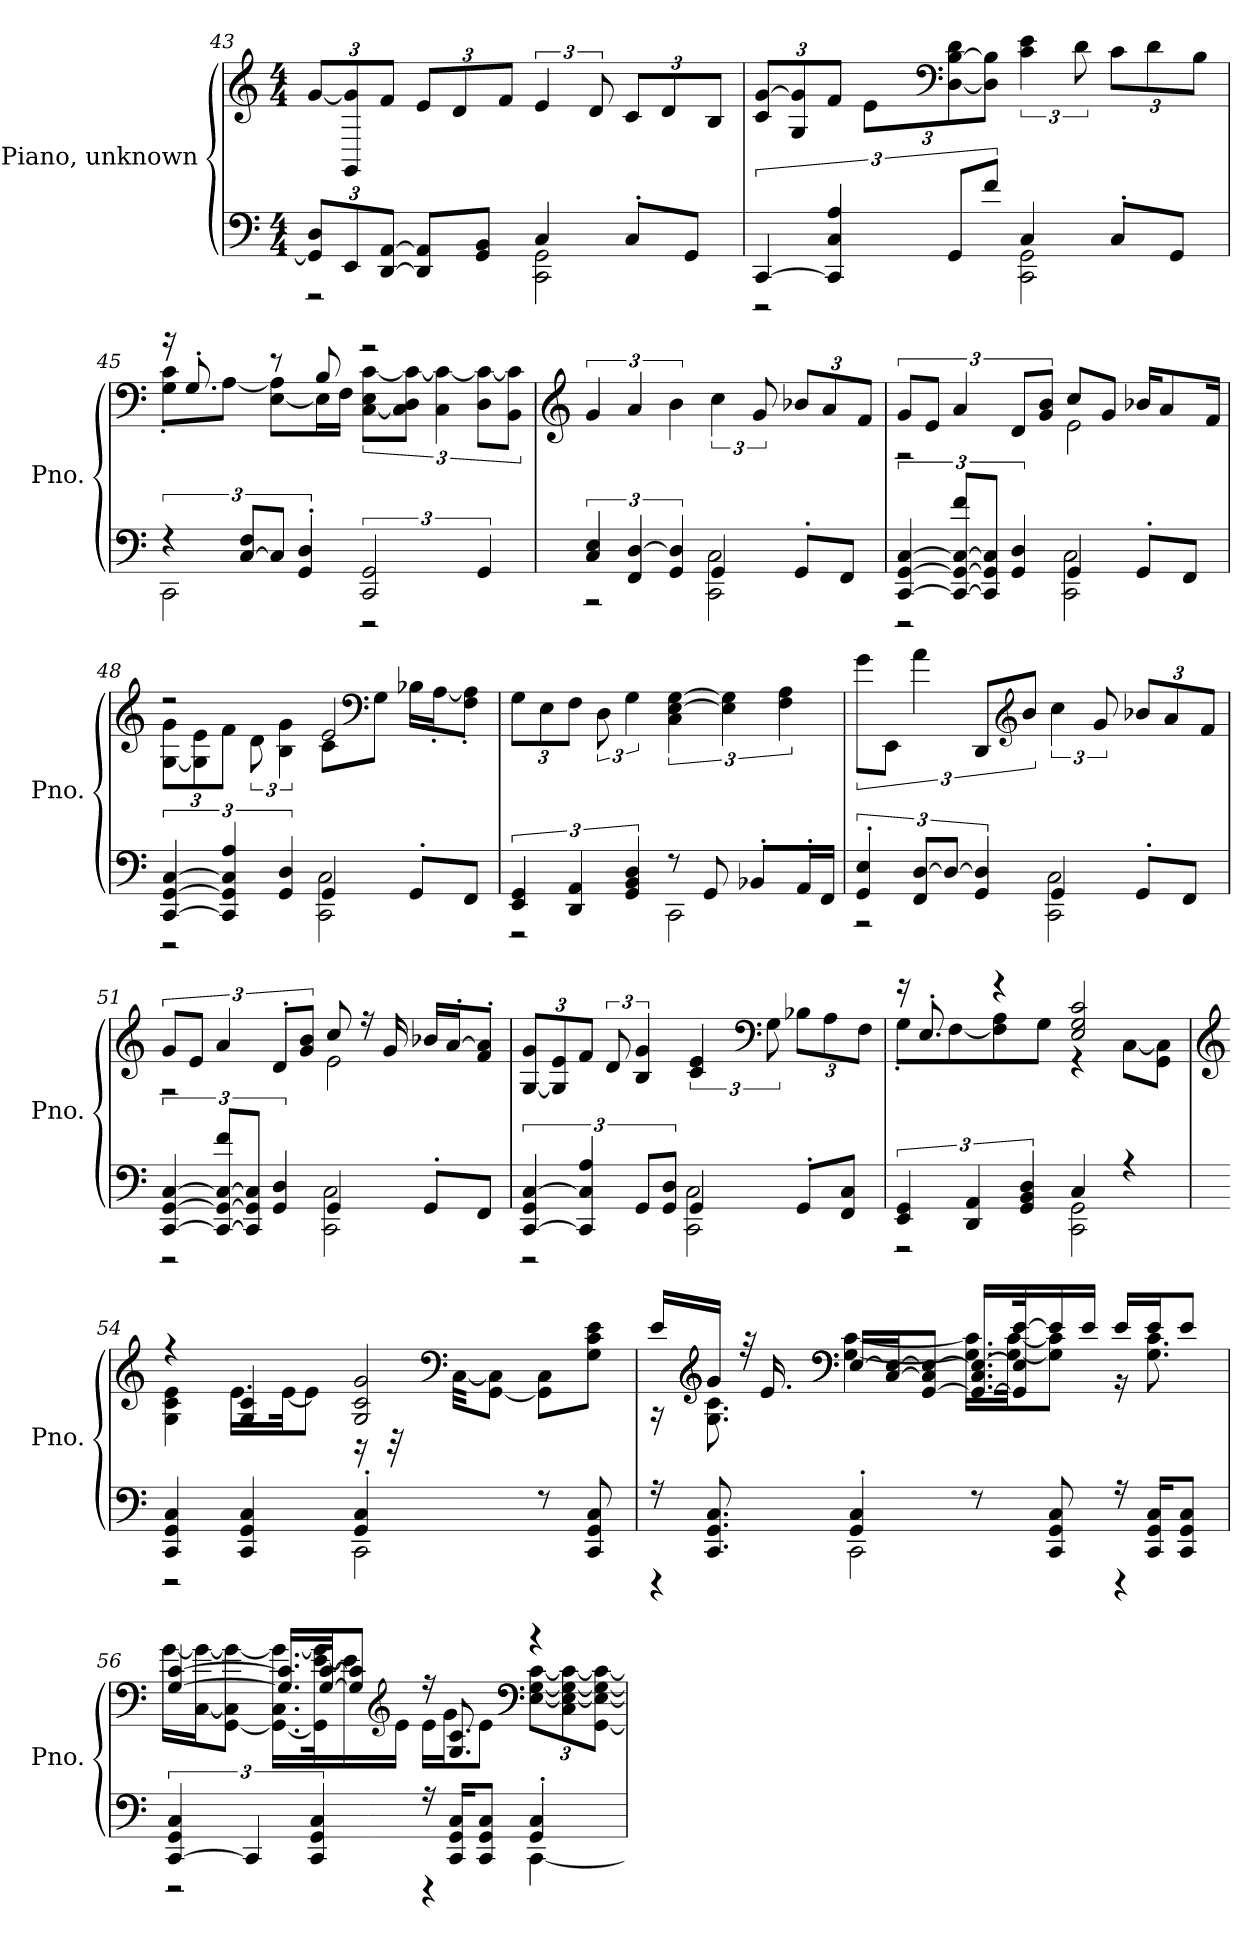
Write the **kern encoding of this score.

**kern	**kern
*part1	*part1
*staff2	*staff1
*I"Piano, unknown	*
*I'Pno.	*
!!LO:LB:g=z
*clefF4	*clefG2
*k[]	*k[]
*M4/4	*M4/4
*Xbrackettup	*Xbrackettup
=43	=43
*^	*
12GG/] 12D/L	2r	[12g/L
12EE/	.	12GG/ 12g/]
[12DD/ [12AA/J	.	12f/J
8DD/] 8AA/]L	.	12e/L
.	.	12d/
8GG/ 8BB/J	.	.
.	.	12f/J
*	*	*brackettup
4C/	2CC\ 2GG\	6e/
.	.	12d/
*	*	*Xbrackettup
8C'/L	.	12c/L
.	.	12d/
8GG/J	.	.
.	.	12B/J
=44	=44	=44
*brackettup	*	*
[6CC/	2r	12c/ [12g/L
.	.	12G/ 12g/]
6CC/] 6C/ 6A/	.	12f/J
.	.	12e\L
*	*	*clefF4
12GG/L	.	[12D\ [12B\ 12d\
12f/J	.	12D\] 12B\]J
*	*	*brackettup
4C/	2CC\ 2GG\	6c\ 6e\
.	.	12d\
*	*	*Xbrackettup
8C'/L	.	12c\L
.	.	12d\
8GG/J	.	.
.	.	12B\J
=45	=45	=45
*	*	*^
6r	2CC\	16r	8G\' 8c\'L
.	.	8.G'/	.
.	.	.	[8A\J
[12C/ 12F/L	.	.	.
12C/J]	.	8r	[8E\ 8A\]L
6GG/' 6D/'	.	.	.
.	.	8B/	16E\L]
.	.	.	16F\JJ
*	*	*	*brackettup
3CC/ 3GG/	2r	2r	[12C\ 12E\ [12c\L
.	.	.	12C\] 12D\ 12c\_J
.	.	.	6C\ 6c\_
6GG/	.	.	12D\ 12c\_L
.	.	.	12BB\ 12c\]J
*	*	*v	*v
!!LO:LB:g=z
=46	=46	=46
*	*	*clefG2
6C/ 6E/	2r	6g/
6FF/ [6D/	.	6a/
6GG/ 6D/]	.	6b\
4GG/	2CC\ 2C\	6cc\
.	.	12g/
*	*	*Xbrackettup
8GG'/L	.	12b-X/L
.	.	12a/
8FF/J	.	.
.	.	12f/J
=47	=47	=47
*	*	*brackettup
*	*	*^
[6CC/ [6GG/ [6C/	2r	12g/L	2r
.	.	12e/J	.
12CC/_ 12GG/_ 12C/_ 12f/L	.	6a/	.
12CC/] 12GG/] 12C/]J	.	.	.
6GG/ 6D/	.	12d/L	.
.	.	12g/ 12b/J	.
4GG/	2CC\ 2C\	8cc/L	2e\
.	.	8g/J	.
8GG'/L	.	16b-X/KL	.
.	.	8a/	.
8FF/J	.	.	.
.	.	16f/Jk	.
=48	=48	=48	=48
*	*	*	*Xbrackettup
[6CC/ [6GG/ [6C/	2r	2r	[12G\ 12g\L
.	.	.	12G\] 12e\
6CC/] 6GG/] 6C/] 6A/	.	.	12f\J
*	*	*	*brackettup
.	.	.	12d\
6GG/ 6D/	.	.	6B\ 6g\
4GG/	2CC\ 2C\	2e/	8c\L
*	*	*clefF4	*
.	.	.	8G\J
8GG'/L	.	.	16B-X\LL
.	.	.	[16A'\J
8FF/J	.	.	8F\' 8A\]'J
*	*	*v	*v
!!LO:LB:g=z
=49	=49	=49
*	*	*Xbrackettup
6EE/ 6GG/	2r	12G\L
.	.	12E\
6DD/ 6AA/	.	12F\J
*	*	*brackettup
.	.	12D\
6GG/ 6BB/ 6D/	.	6G\
8r	2CC\	6C\ [6E\ [6G\
8GG/	.	.
.	.	6E\] 6G\]
8BB-X'/L	.	.
.	.	6F\ 6A\
16AA'/L	.	.
16FF/JJ	.	.
=50	=50	=50
6GG/' 6E/'	2r	12g\L
.	.	12EE\J
12FF/ [12D/L	.	6a\
12D/J_	.	.
6GG/ 6D/]	.	12DD/L
*	*	*clefG2
.	.	12b/J
4GG/	2CC\ 2C\	6cc\
.	.	12g/
*	*	*Xbrackettup
8GG'/L	.	12b-X/L
.	.	12a/
8FF/J	.	.
.	.	12f/J
=51	=51	=51
*	*	*brackettup
*	*	*^
[6CC/ [6GG/ [6C/	2r	12g/L	2r
.	.	12e/J	.
12CC/_ 12GG/_ 12C/_ 12f/L	.	6a/	.
12CC/] 12GG/] 12C/]J	.	.	.
6GG/ 6D/	.	12d'/L	.
.	.	12g/ 12b/J	.
4GG/	2CC\ 2C\	8cc/	2e\
.	.	16r	.
.	.	16g/	.
8GG'/L	.	16b-X/LL	.
.	.	[16a'/J	.
8FF/J	.	8f/' 8a/]'J	.
*	*	*v	*v
!!LO:LB:g=z
=52	=52	=52
*	*	*Xbrackettup
[6CC/ 6GG/ [6C/	2r	[12G/ 12g/L
.	.	12G/] 12e/
6CC/] 6C/] 6A/	.	12f/J
*	*	*brackettup
.	.	12d/
12GG/L	.	6B/ 6g/
12GG/ 12D/J	.	.
4GG/	2CC\ 2C\	6c/ 6e/
*	*	*clefF4
.	.	12G\
*	*	*Xbrackettup
8GG'/L	.	12B-X\L
.	.	12A\
8FF/ 8C/J	.	.
.	.	12F\J
=53	=53	=53
*	*	*^
6EE/ 6GG/	2r	16r	8G'\L
.	.	8.E'/	.
.	.	.	[8F\
6DD/ 6AA/	.	.	.
.	.	4r	8F\] 8A\
6GG/ 6BB/ 6D/	.	.	.
.	.	.	8G\J
4C/	2CC\ 2GG\	2E/ 2G/ 2c/	4r
4r	.	.	[8C\L
.	.	.	8GG\ 8C\]J
=54	=54	=54	=54
*	*	*clefG2	*
4CC/ 4GG/ 4C/	2r	4r	4G\ 4c\ 4e\
4CC/ 4GG/ 4C/	.	4G/ 4c/	16.e\LL
.	.	.	[32e\JK
.	.	.	8e\J]
4GG/' 4C/'	2CC\	2G/ 2c/ 2g/	16r
.	.	.	32r
*	*	*clefF4	*
.	.	.	[32C\KKL
.	.	.	[8GG\ 8C\]J
8r	.	.	8GG\] 8C\L
8CC/ 8GG/ 8C/	.	.	8G\ 8c\ 8e\J
!!LO:LB:g=z	!!
=55	=55	=55	=55
16r	4r	16e/LL	16r
*	*	*clefG2	*
8.CC/ 8.GG/ 8.C/	.	16g/JJ	8.G\ 8.c\
.	.	32r	.
.	.	16.e/	.
*	*	*clefF4	*
4GG/' 4C/'	2CC\	[16E/LL	[4G\ [4c\
.	.	[16C/ 16E/_J	.
.	.	[8GG/ 8C/] 8E/_J	.
8r	.	16.GG/_ 16.C/ 16.E/_LL	16.G\] 16.c\]LL
.	.	32GG/] 32E/] [32e/K	[32G\ [32c\JK
8CC/ 8GG/ 8C/	.	16e/]	8G\] 8c\]J
.	.	16e/JJ	.
16r	4r	16e/LL	16r
16CC/ 16GG/ 16C/KL	.	16e/J	8.G\ 8.c\
8CC/ 8GG/ 8C/J	.	8e/J	.
!!LO:PB:g=z	!!
=56	=56	=56	=56
[6CC/ 6GG/ 6C/	2r	[4G/ [4c/	[16g\LL
.	.	.	[16C\ 16g\_J
.	.	.	[8GG\ 8C\] 8g\_J
6CC/]	.	.	.
.	.	16.G/] 16.c/]LL	16.GG\_ 16.C\ 16.g\_LL
6CC/ 6GG/ 6C/	.	.	.
.	.	[32G/ [32c/JK	32GG\] [32e\ 32g\]K
.	.	8G/] 8c/]J	16e\]
*	*	*clefG2	*
.	.	.	16e\JJ
16r	4r	16r	16e\LL
16CC/ 16GG/ 16C/KL	.	8.G/ 8.c/	16g\J
8CC/ 8GG/ 8C/J	.	.	8e\J
*	*	*clefF4	*
4GG/' 4C/'	[4CC\	4r	[12E\ [12G\ [12c\L
.	.	.	12C\ 12E\_ 12G\_ 12c\_
.	.	.	[12GG\ 12E\_ 12G\_ 12c\_J
*v	*v	*	*
*	*v	*v
=	=
*-	*-
